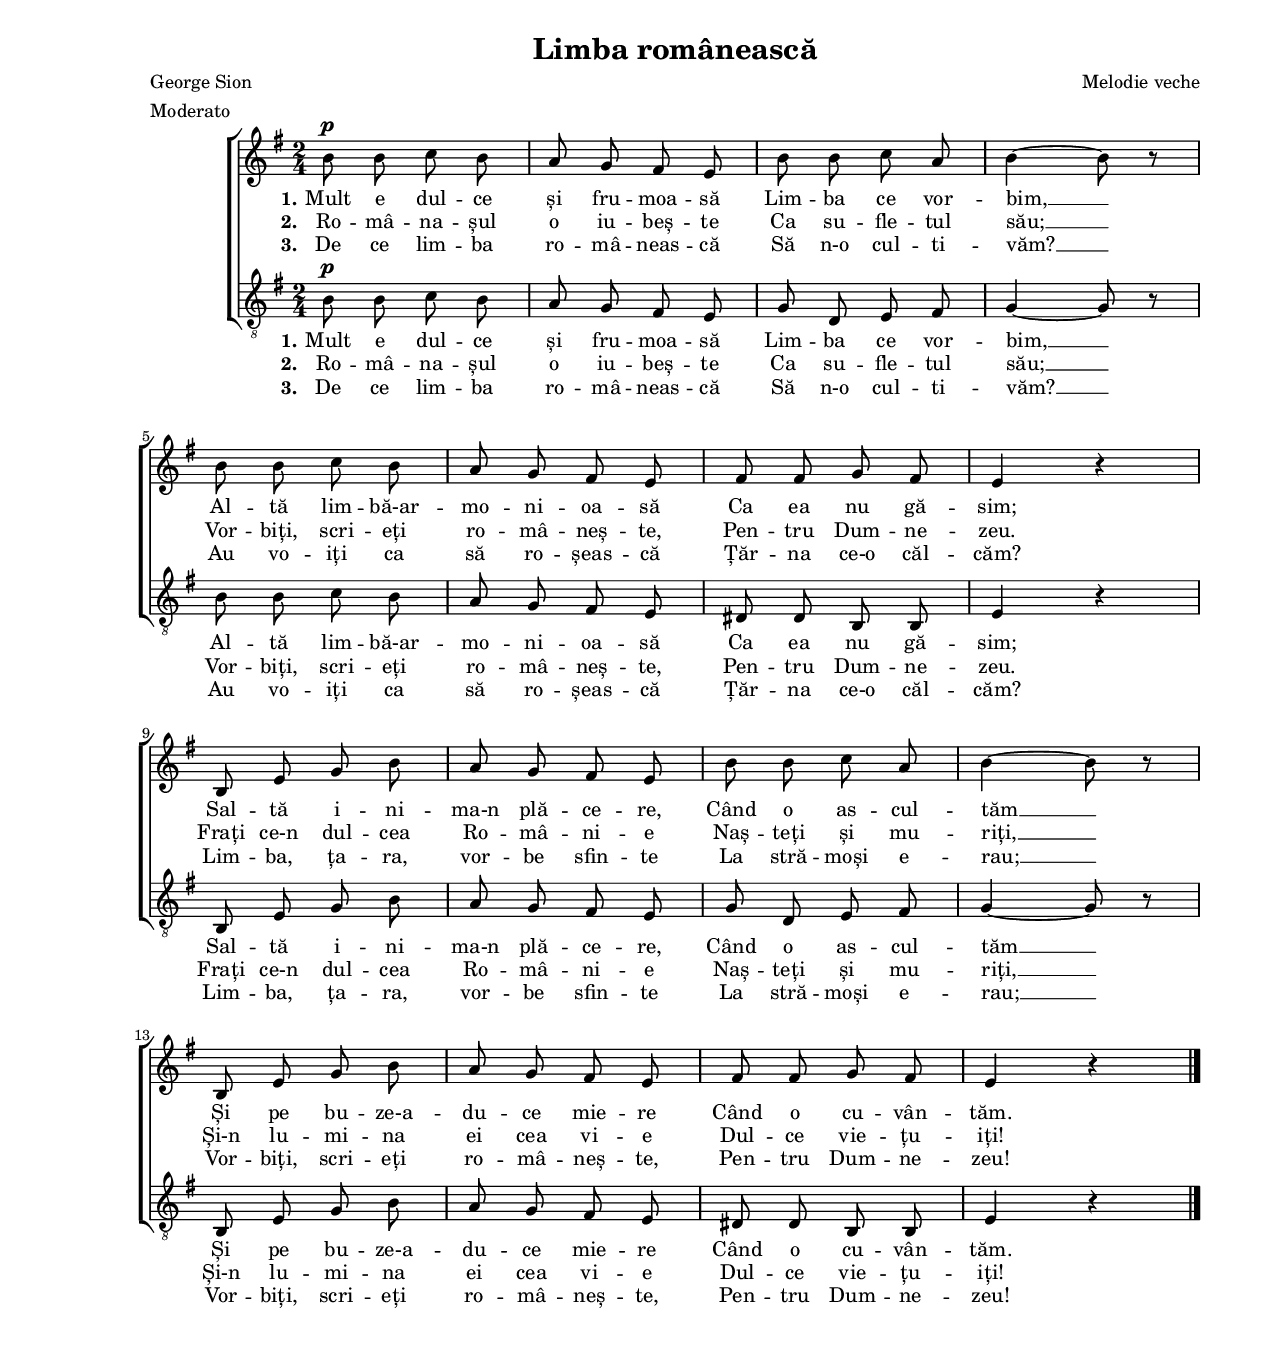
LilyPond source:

\version "2.19.80"

\paper {
  #(set-paper-size "letter")
  system-system-spacing.basic-distance = #20
  left-margin = 1\in
  line-width = 7\in
  print-page-number = false
  top-margin = 0.7\in
  bottom-margin = 0.7\in
}

\header {
  title = "Limba românească"
  composer = "Melodie veche"
  poet = "George Sion"
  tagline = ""
  meter = "Moderato"
}

#(set-global-staff-size 16)

global = {
  \key g \major
  \time 2/4
  \autoBeamOff
  \set Staff.midiInstrument = "clarinet"
}

stanzaOne = \lyricmode {
  \set stanza = "1."
  Mult e dul -- ce și fru -- moa -- să
  Lim -- ba ce vor -- bim, __
  Al -- tă lim -- bă-ar -- mo -- ni -- oa -- să
  Ca ea nu gă -- sim;

  Sal -- tă i -- ni -- ma-n plă -- ce -- re,
  Când o as -- cul -- tăm __
  Și pe bu -- ze-a -- du -- ce mie -- re
  Când o cu -- vân -- tăm.
}

stanzaTwo = \lyricmode {
  \set stanza = "2."
  Ro -- mâ -- na -- șul o iu -- beș -- te
  Ca su -- fle -- tul său; __
  Vor -- biți, scri -- eți ro -- mâ -- neș -- te,
  Pen -- tru Dum -- ne -- zeu.

  Frați ce-n dul -- cea Ro -- mâ -- ni -- e
  Naș -- teți și mu -- riți, __
  Și-n lu -- mi -- na ei cea vi -- e
  Dul -- ce vie -- țu -- iți!
}

stanzaThree = \lyricmode {
  \set stanza = "3."
  De ce lim -- ba ro -- mâ -- neas -- că
  Să n-o cul -- ti -- văm? __
  Au vo -- iți ca să ro -- șeas -- că
  Țăr -- na ce-o căl -- căm?

  Lim -- ba, ța -- ra, vor -- be sfin -- te
  La stră -- moși e -- rau; __
  Vor -- biți, scri -- eți ro -- mâ -- neș -- te,
  Pen -- tru Dum -- ne -- zeu!
}

womenMusic = \relative c' {
  b'8^\p b8 c8 b8
  a8 g8 fis8 e8
  b'8 b8 c8 a8
  b4~ b8 r8
  \break

  b8 b8 c8 b8
  a8 g8 fis8 e8
  fis8 fis8 g8 fis8
  e4 r4
  \break

  b8 e8 g8 b8
  a8 g8 fis8 e8
  b'8 b8 c8 a8
  b4~ b8 r8
  \break

  b,8 e8 g8 b8
  a8 g8 fis8 e8
  fis8 fis8 g8 fis8
  e4 r4
  \bar "|."
}

menMusic = \relative c' {
  b8^\p b8 c8 b8
  a8 g8 fis8 e8
  g8 d8 e8 fis8
  g4~ g8 r8

  b8 b8 c8 b8
  a8 g8 fis8 e8
  dis8 dis8 b8 b8
  e4 r4

  b8 e8 g8 b8
  a8 g8 fis8 e8
  g8 d8 e8 fis8
  g4~ g8 r8

  b,8 e8 g8 b8
  a8 g8 fis8 e8
  dis8 dis8 b8 b8
  e4 r4
}

myScore = \new Score <<
  \new ChoirStaff <<
    \new Staff \new Voice { \global \womenMusic }
    \addlyrics { \stanzaOne }
    \addlyrics { \stanzaTwo }
    \addlyrics { \stanzaThree }

    \new Staff <<
      \clef "G_8"
      \new Voice { \global \menMusic }
      \addlyrics { \stanzaOne }
      \addlyrics { \stanzaTwo }
      \addlyrics { \stanzaThree }
    >>
  >>
>>

\score {
  \myScore
  \layout { }
}

midiOutput = \midi {
  \tempo 4 = 72
}

\score {
  \unfoldRepeats
  \myScore
  \midi { \midiOutput }
}

\score {
  \unfoldRepeats
  \new Voice { \global \womenMusic }
  \midi { \midiOutput }
}

\score {
  \unfoldRepeats
  \new Voice { \global \menMusic }
  \midi { \midiOutput }
}
